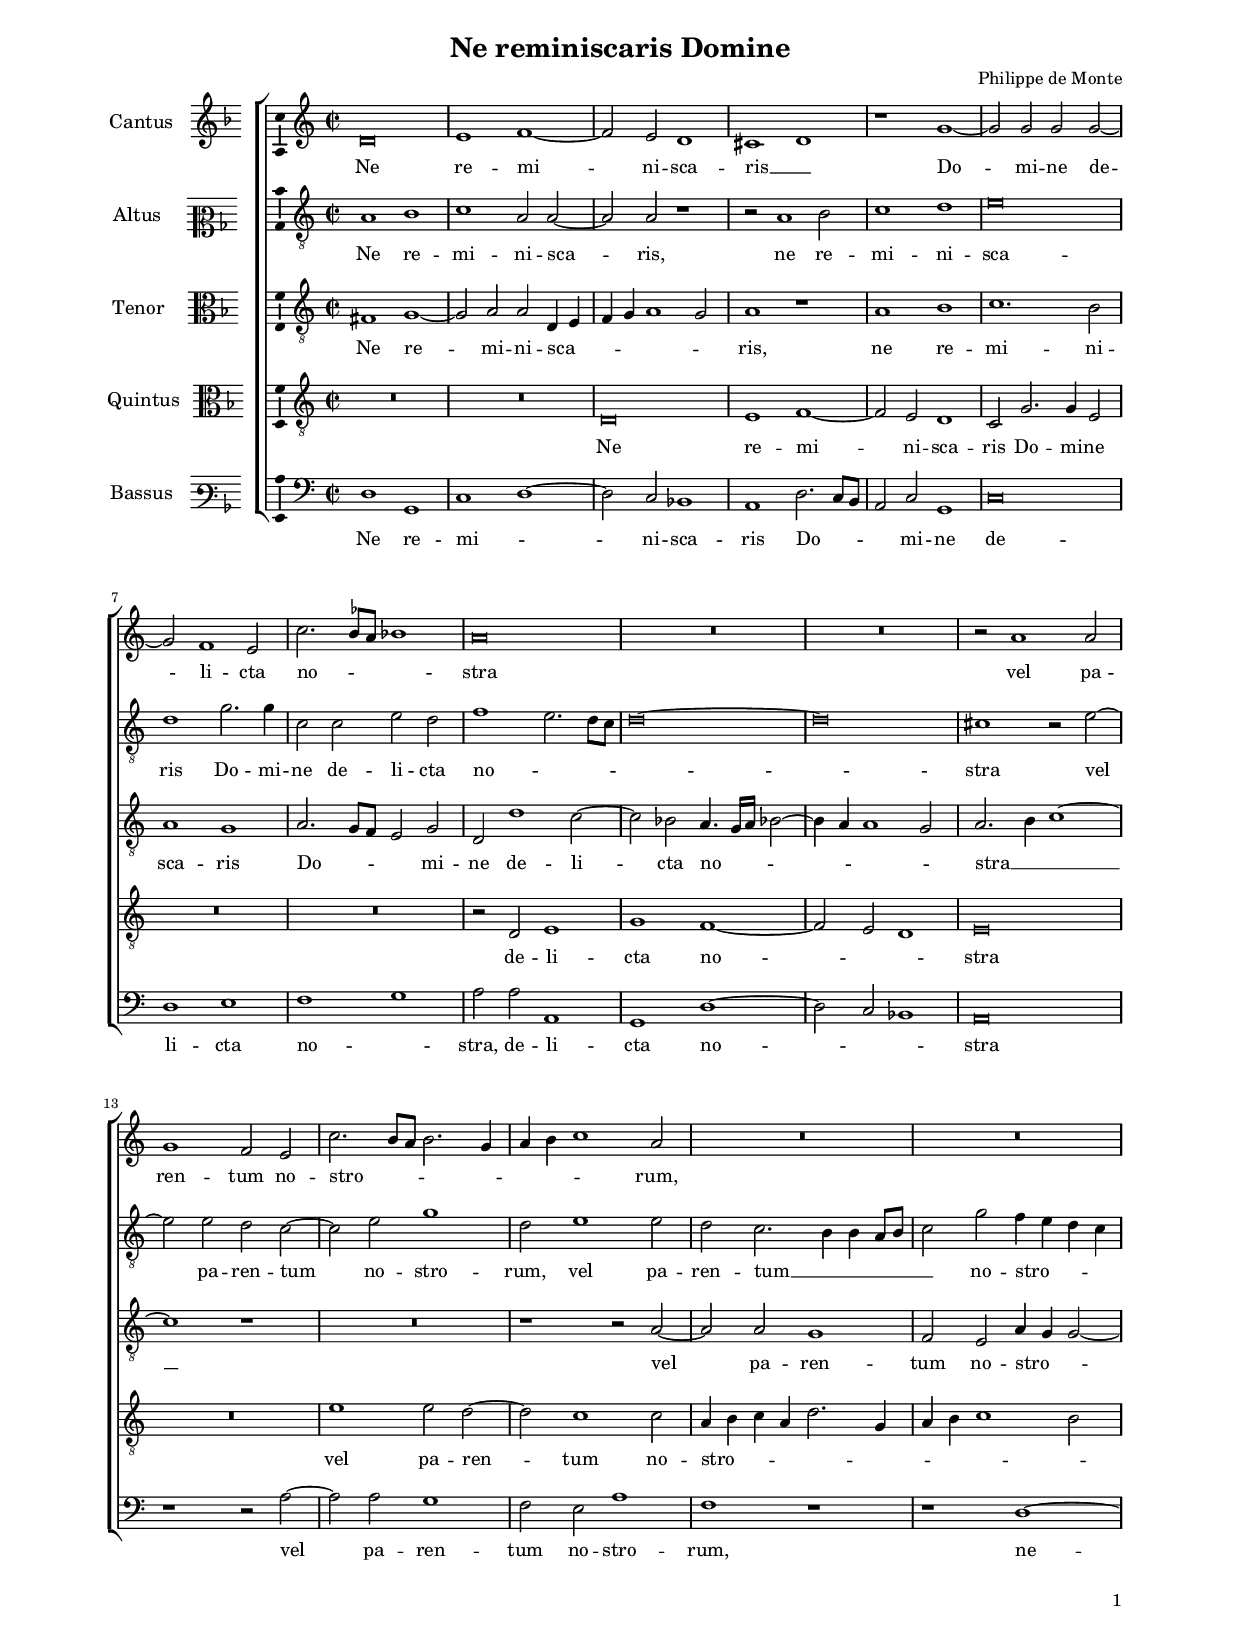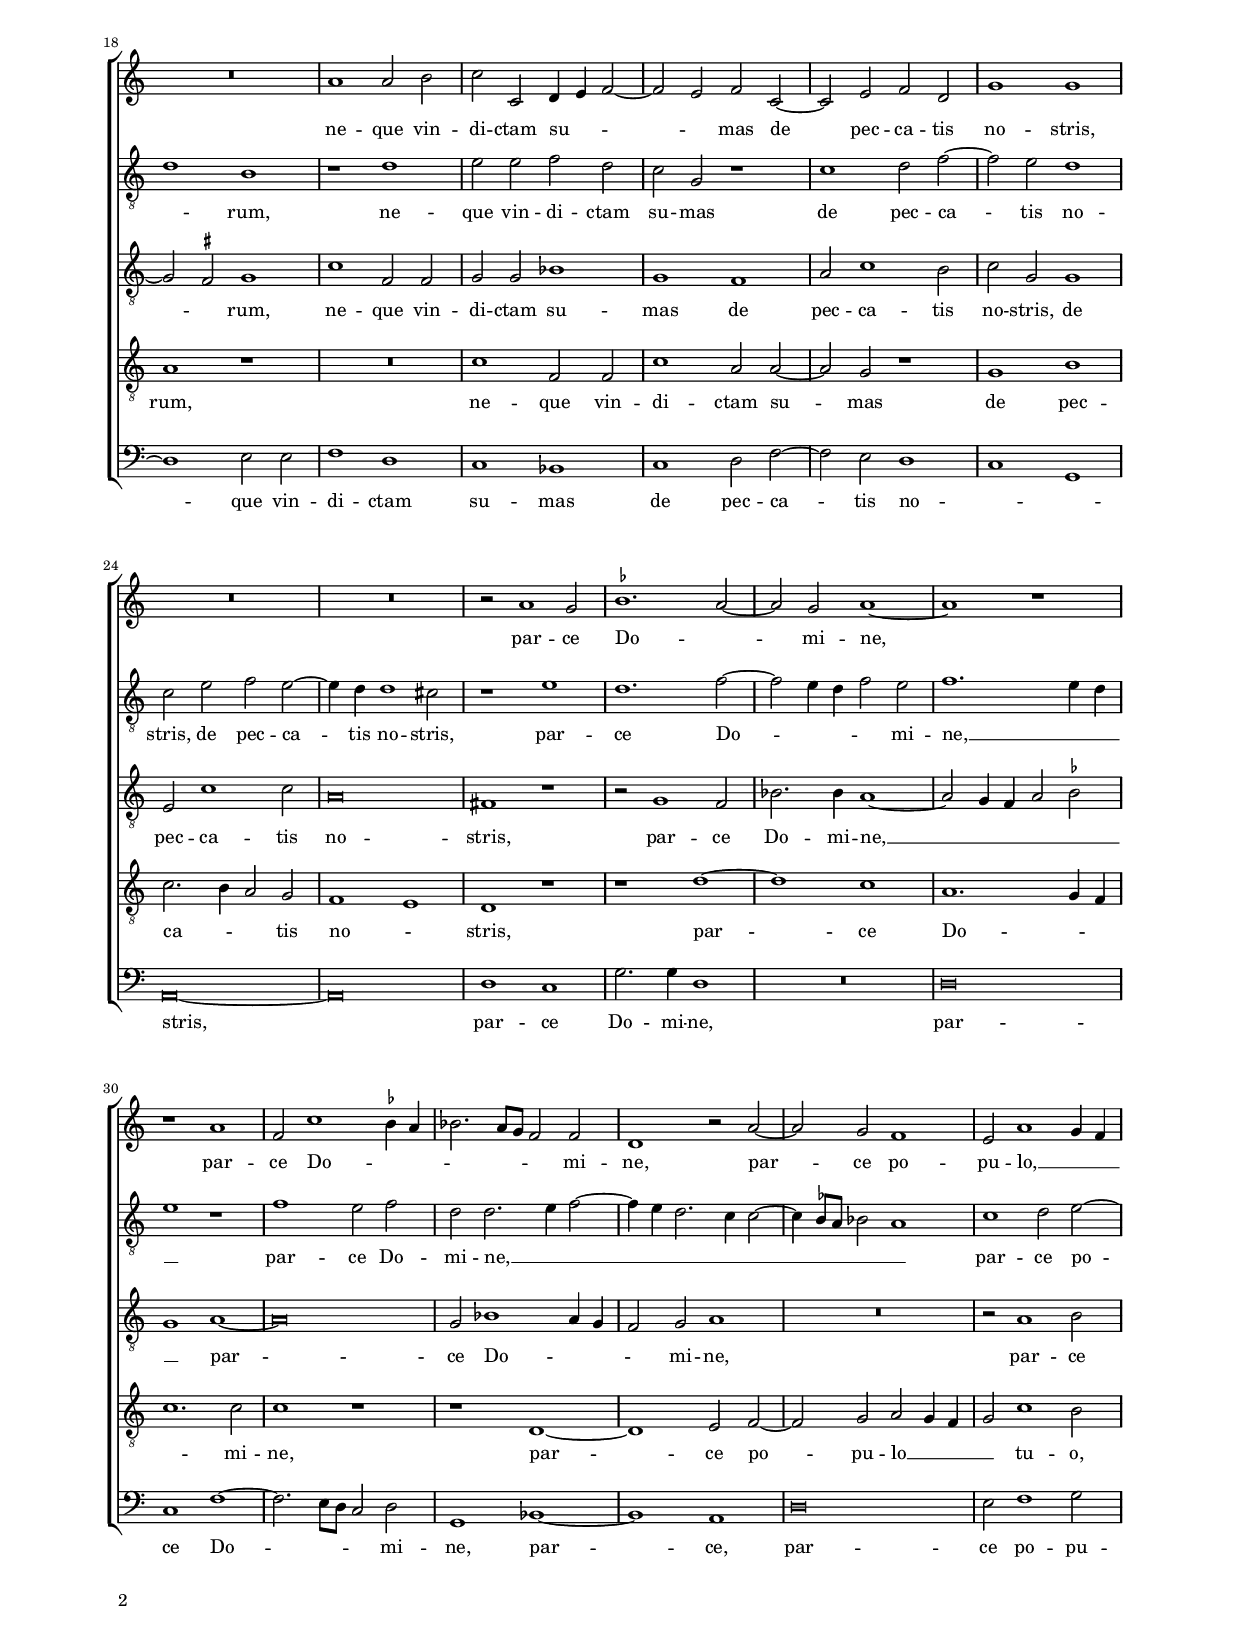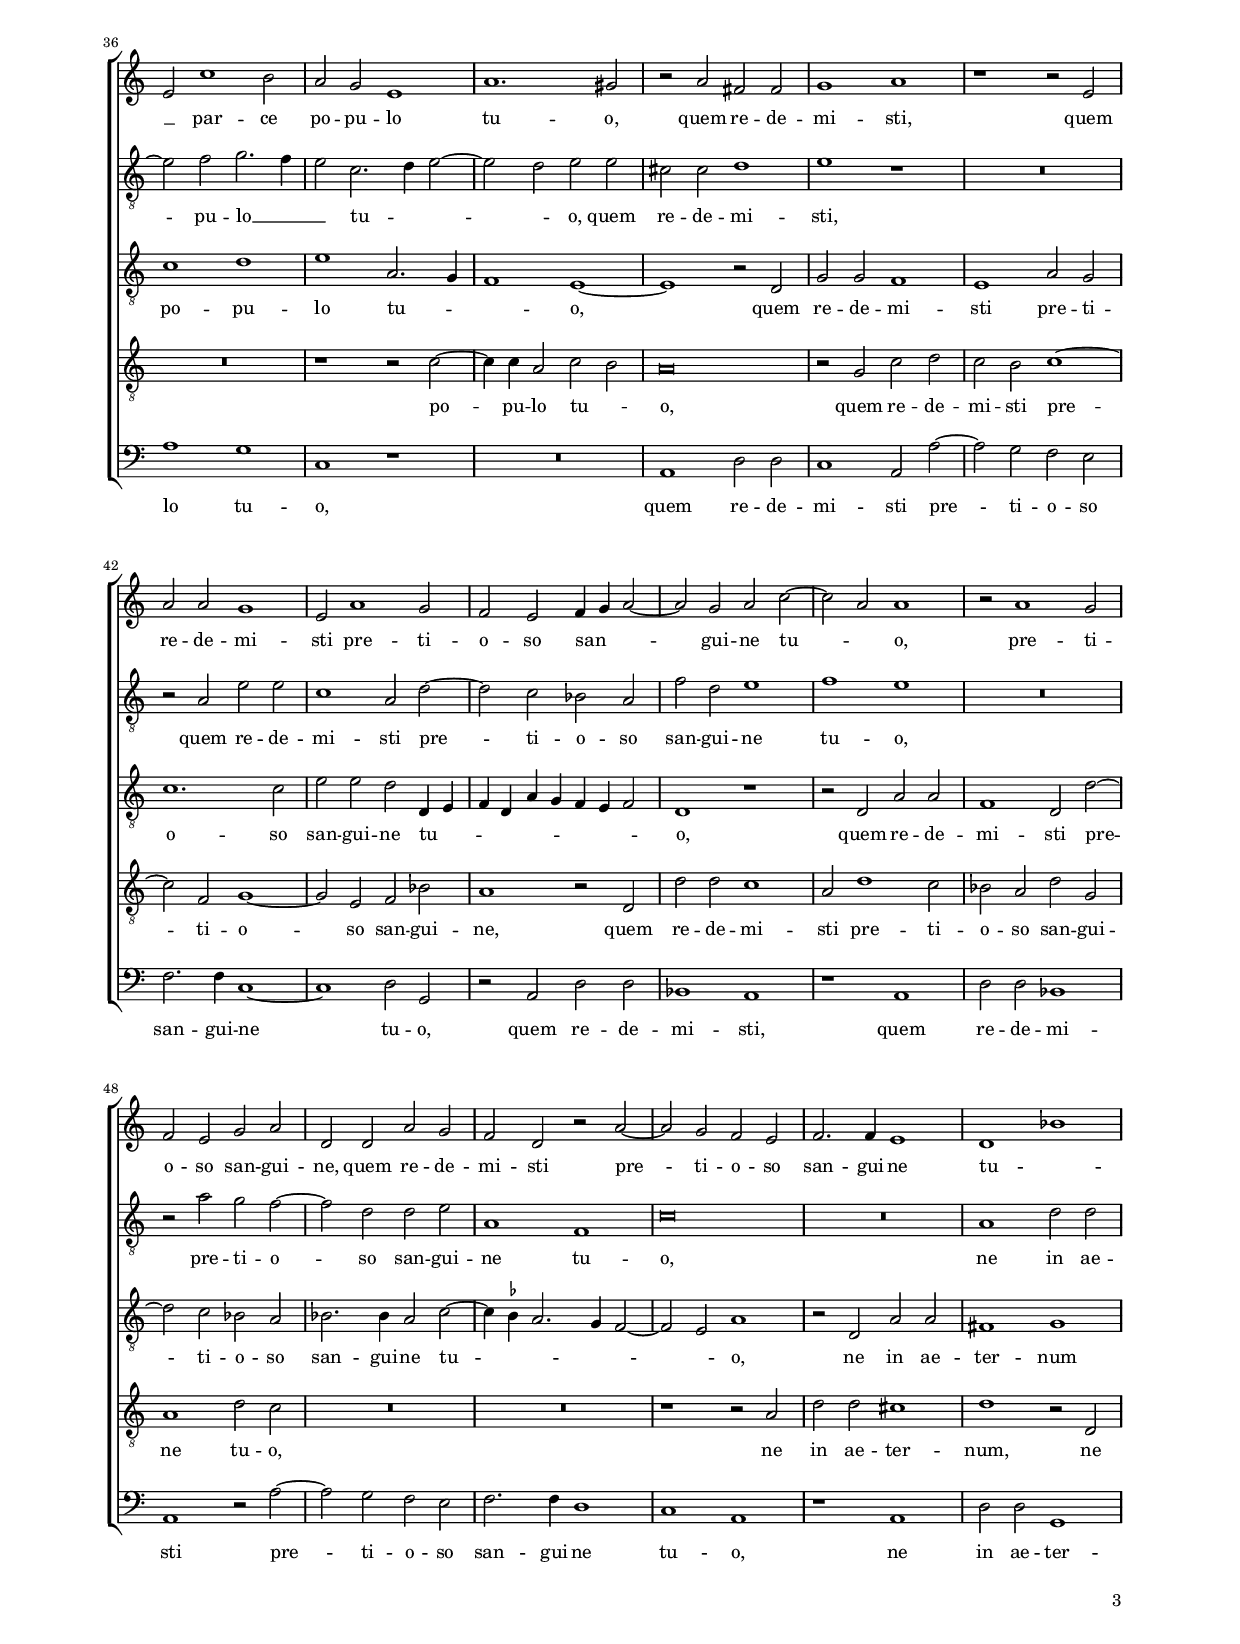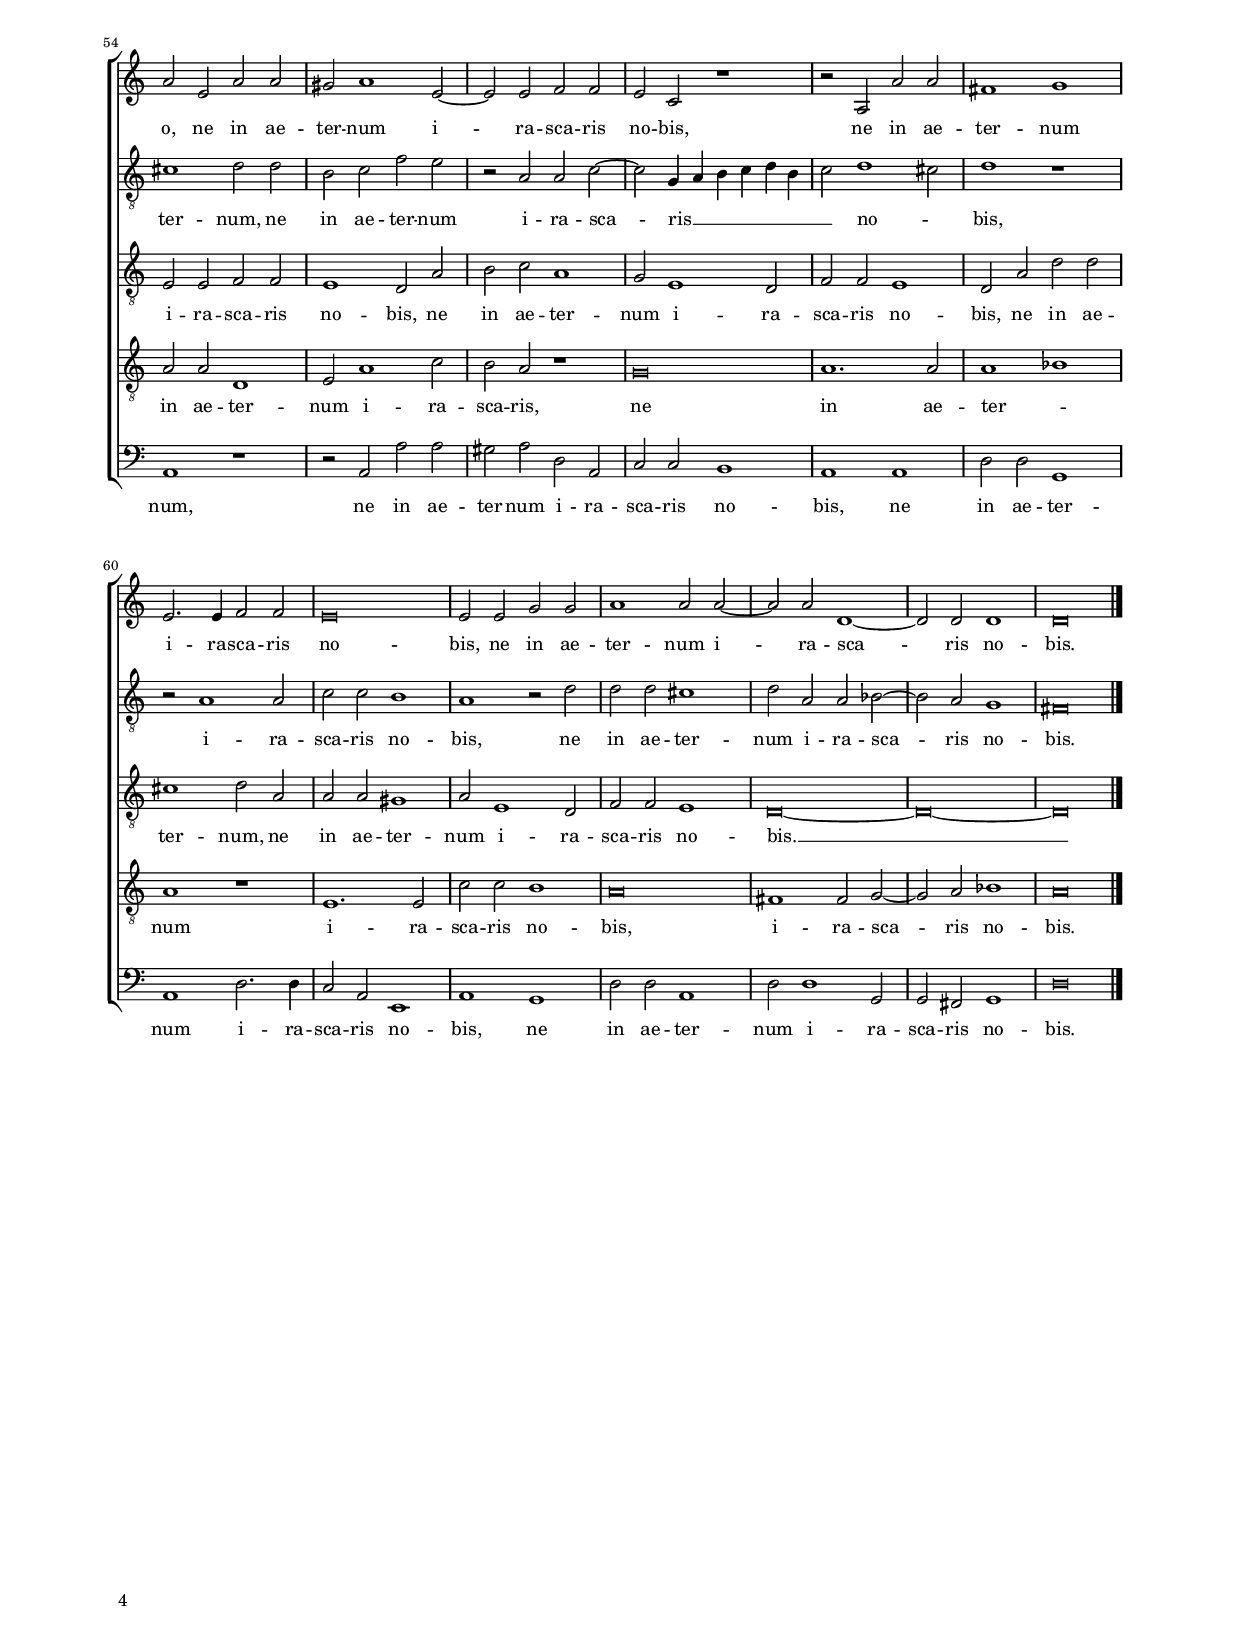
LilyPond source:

\header
{
  title="Ne reminiscaris Domine"
  composer="Philippe de Monte"
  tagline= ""
}

\version "2.22.0"
\language deutsch
#(set-global-staff-size 15)
% #(set-default-paper-size "letter")
#(ly:set-option 'point-and-click #f)




	ficta = { \once \set suggestAccidentals = ##t }

	forget = #(define-music-function (music) (ly:music?) #{
		\accidentalStyle forget
		$music
		\accidentalStyle default
		#})

   
    
\paper
	{
	top-margin = 1.8 \cm
	bottom-margin = 1.2 \cm
	left-margin = 2 \cm
	right-margin = 2 \cm
	ragged-bottom = ##f
	ragged-last-bottom = ##t
	print-page-number = ##f
	system-system-spacing = #'((basic-distance . 17) (minimum-distance . 14) (padding . 7) (strechability . 150))
    oddFooterMarkup=\markup   \fill-line { "" \fromproperty #'page:page-number-string }
    evenFooterMarkup=\markup  \fill-line { \fromproperty #'page:page-number-string "" }
    last-bottom-spacing = #'((basic-distance . 12) (minimum-distance . 7) (padding . 4))
%	systems-per-page = 3
    system-count = 11
%   page-count = 3
%	min-systems-per-page = 3
%	print-all-headers = ##t
%	print-first-page-number = ##t
%	first-page-number = 1
	}

	
global = {
    % \set Staff.autoBeaming = ##f
	\key f \major
	\time 2/2 \set Score.measureLength = #(ly:make-moment 2/1)
    \set Score.tempoHideNote = ##t
    \tempo 2 = 90
    \skip 1*2*66 \bar "|."
	}
    

incipitcantus = \markup { \score {
	{
	\set Staff.instrumentName = \markup { \fontsize #1 "Cantus" }
	\key f \major
	\clef violin
	s4 \bar ""
	}
	\layout  {
	raggedright = ##t
	indent = 1.6 \cm
	line-width = 2.2\cm
	\context { \Staff \remove Time_signature_engraver }
	\override Staff.Clef.Y-extent = #'(0 . 0)
	}} \hspace #1 }

      
incipitaltus = \markup { \score {
	{
	\set Staff.instrumentName = \markup { \fontsize #1 "Altus" }
	\key f \major
	\clef mezzosoprano
	s4 \bar ""
	}
	\layout  {
	raggedright = ##t
	indent = 1.6 \cm
	line-width = 2.2\cm
	\context { \Staff \remove Time_signature_engraver }
	\override Staff.Clef.Y-extent = #'(0 . 0)
	}} \hspace #1 }


incipittenor = \markup { \score {
	{
	\set Staff.instrumentName = \markup { \fontsize #1 "Tenor" }
	\key f \major
	\clef alto
	s4 \bar ""
	}
	\layout  {
	raggedright = ##t
	indent = 1.6 \cm
	line-width = 2.2\cm
	\context { \Staff \remove Time_signature_engraver }
	\override Staff.Clef.Y-extent = #'(0 . 0)
	}} \hspace #1 }
      
      
incipitquintus = \markup { \score {
	{
	\set Staff.instrumentName = \markup { \fontsize #1 "Quintus" }
	\key f \major
	\clef alto
	s4 \bar ""
	}
	\layout  {
	raggedright = ##t
	indent = 1.6 \cm
	line-width = 2.2\cm
	\context { \Staff \remove Time_signature_engraver }
	\override Staff.Clef.Y-extent = #'(0 . 0)
	}} \hspace #1 }
      
      
incipitbassus = \markup { \score {
	{
	\set Staff.instrumentName = \markup { \fontsize #1 "Bassus" }
	\key f \major
	\clef varbaritone
	s4 \bar ""
	}
	\layout  {
	raggedright = ##t
	indent = 1.6 \cm
	line-width = 2.2\cm
	\context { \Staff \remove Time_signature_engraver }
	\override Staff.Clef.Y-extent = #'(0 . 0)
	}} \hspace #1 }


cantus =  \relative c''
	{
	g\breve
	a1 b~
	b2 a g1
	fis1 g
%5
	r1 c~ |
	c2 c c c~ \break \noPageBreak
	c2 b1 a2
	f'2. \ficta es8 d es!1
	d\breve
%10
	R\breve |
	R\breve
	r2 d1 d2 \break \noPageBreak
	c1 b2 a
	f'2. e8 d e2. c4
%15
	d4 e f1 d2 |
	R\breve
	R\breve \pageBreak
	R\breve
	d1 d2 e
%20
	f2 f, g4 a b2~ |
	b2 a b f~
	f2 a b g
	c1 c \break \noPageBreak
	R\breve 
%25
	R\breve |
	r2 d1 c2
	\ficta es1. d2~
	d2 c d1~
	d1 r \break \noPageBreak
%30
	r1 d | 
	b2 f'1 \ficta es4 d
	es2. d8 c b2 b
	g1 r2 d'~
	d2 c b1
%35
	a2 d1 c4 b | \pageBreak
	a2 f'1 e2
	d2 c a1
	d1. cis2
	r2 d h h
%40
	c1 d |
	r1 r2 a \break \noPageBreak
	d2 d c1
	a2 d1 c2
	b2 a b4 c d2~
%45
	d2 c d f~ |
	f2 d d1
	r2 d1 c2 \break \noPageBreak
	b2 a c d
	g,2 g d' c
%50
	b2 g r d'~ |
	d2 c b a
	b2. b4 a1
	g1 es' \pageBreak
	d2 a d d
%55
	cis2 d1 a2~ |
	a2 a b b
	a2 f r1
	r2 d d' d
	h1 c \break
%60
	a2. a4 b2 b |
	a\breve
	a2 a c c
	d1 d2 d~
	d2 d g,1~
%65
	g2 g g1 |
	g\breve |
	}


altus =  \relative c'
	{
	d1 e
	f1 d2 d~
	d2 d r1
	r2 d1 e2
%5
	f1 g |
	a\breve
	g1 c2. c4
	f,2 f a g
	b1 a2. g8 f
%10
	g\breve~ |
	g\breve
	fis1 r2 a~
	a2 a g f~
	f2 a c1
%15
	g2 a1 a2 |
	g2 f2. e4 e d8 e
	f2 c' b4 a g f
	g1 e
	r1 g
%20
	a2 a b g |
	f2 c r1
	f1 g2 b~
	b2 a g1
	f2 a b a~
%25
	a4 g g1 fis2 |
	r1 a
	g1. b2~
	b2 a4 g b2 a
	b1. a4 g
%30
	a1 r |
	b1 a2 b
	g2 g2. a4 b2~
	b4 a g2. f4 f2~
	f4 \ficta es8 d es!2 d1
%35
	f1 g2 a~ |
	a2 b c2. b4
	a2 f2. g4 a2~
	a2 g a a
	fis2 fis g1
%40
	a1 r |
	R\breve
	r2 d, a' a
	f1 d2 g~
	g2 f es d
%45
	b'2 g a1 |
	b1 a
	R\breve
	r2 d c b~
	b2 g g a
%50
	d,1 b |
	f'\breve
	R\breve
	d1 g2 g
	fis1 g2 g
%55
	e2 f b a |
	r2 d, d f~
	f2 c4 d e f g e
	f2 g1 fis2
	g1 r
%60
	r2 d1 d2 |
	f2 f e1
	d1 r2 g
	g2 g fis1
	g2 d d es~
%65
	es2 d c1 |
	h\breve |
	}


tenor =  \relative c'
	{
	h1 c~
	c2 d d g,4 a
	b4 c d1 c2
	d1 r
%5
	d1 e |
	f1. e2
	d1 c
	d2. c8 b a2 c
	g2 g'1 f2~
%10
	f2 es d4. c16 d es!2~ |
	es4 d d1 c2
	d2. e4 f1~
	f1 r
	R\breve
%15
	r1 r2 d~ |
	d2 d c1
	b2 a d4 c c2~
	c2 \ficta h c1
	f1 b,2 b
%20
	c2 c es1 |
	c1 b
	d2 f1 e2
	f2 c c1
	a2 f'1 f2
%25
	d\breve |
	h1 r
	r2 c1 b2
	es2. es4 d1~
	d2 c4 b d2 \ficta es
%30
	c1 d~ |
	d\breve
	c2 es1 d4 c
	b2 c d1
	R\breve
%35
	r2 d1 e2 |
	f1 g
	a1 d,2. c4
	b1 a~
	a1 r2 g
%40
	c2 c b1 |
	a1 d2 c
	f1. f2
	a2 a g g,4 a
	b4 g d' c b a b2
%45
	g1 r |
	r2 g d' d
	b1 g2 g'~
	g2 f es d
	es2. es4 d2 f~
%50
	f4 \ficta es d2. c4 b2~ |
	b2 a d1
	r2 g, d' d
	h1 c
	a2 a b b
%55
	a1 g2 d' |
	e2 f d1
	c2 a1 g2
	b2 b a1
	g2 d' g g
%60
	fis1 g2 d |
	d2 d cis1
	d2 a1 g2
	b2 b a1
	g\breve~
%65
	g\breve~ |
	g\breve |
	}


quintus  =  \relative c'
	{
	R\breve
	R\breve
	g\breve
	a1 b~
%5
	b2 a g1 |
	f2 c'2. c4 a2
	R\breve
	R\breve
	r2 g a1
%10
	c1 b~ |
	b2 a g1
	a\breve
	R\breve
	a'1 a2 g~
%15
	g2 f1 f2 |
	d4 e f d g2. c,4
	d4 e f1 e2
	d1 r
	R\breve
%20
	f1 b,2 b |
	f'1 d2 d~
	d2 c r1
	c1 e
	f2. e4 d2 c
%25
	b1 a |
	g1 r
	r1 g'~
	g1 f
	d1. c4 b
%30
	f'1. f2 |
	f1 r
	r1 g,~
	g1 a2 b~
	b2 c d c4 b
%35
	c2 f1 e2 |
	R\breve
	r1 r2 f~
	f4 f d2 f e
	d\breve
%40
	r2 c f g |
	f2 e f1~
	f2 b, c1~
	c2 a b es
	d1 r2 g,
%45
	g'2 g f1 |
	d2 g1 f2
	es2 d g c,
	d1 g2 f
	R\breve
%50
	R\breve |
	r1 r2 d
	g2 g fis1
	g1 r2 g,
	d'2 d g,1
%55
	a2 d1 f2 |
	e2 d r1
	c\breve
	d1. d2
	d1 es
%60
	d1 r |
	a1. a2
	f'2 f e1
	d\breve
	h1 h2 c~
%65
	c2 d es1 |
	d\breve |
	}


bassus  =  \relative c
	{
	g'1 c,
	f1 g~
	g2 f es1
	d1 g2. f8 e
%5
	d2 f c1 |
	f\breve
	g1 a
	b1 c
	d2 d d,1
%10
	c1 g'~ |
	g2 f es1
	d\breve
	r1 r2 d'~
	d2 d c1
%15
	b2 a d1 |
	b1 r
	r1 g~
	g1 a2 a
	b1 g
%20
	f1 es |
	f1 g2 b~
	b2 a g1
	f1 c
	d\breve~
%25
	d\breve |
	g1 f
	c'2. c4 g1
	R\breve
	g\breve
%30
	f1 b~ |
	b2. a8 g f2 g
	c,1 es~
	es1 d
	g\breve
%35
	a2 b1 c2 |
	d1 c
	f,1 r
	R\breve
	d1 g2 g
%40
	f1 d2 d'~ |
	d2 c b a
	b2. b4 f1~
	f1 g2 c,
	r2 d g g
%45
	es1 d |
	r1 d
	g2 g es1
	d1 r2 d'~
	d2 c b a
%50
	b2. b4 g1 |
	f1 d
	r1 d
	g2 g c,1
	d1 r
%55
	r2 d d' d |
	cis2 d g, d
	f2 f e1
	d1 d
	g2 g c,1
%60
	d1 g2. g4 |
	f2 d a1
	d1 c
	g'2 g d1
	g2 g1 c,2
%65
	c2 h c1 |
	g'\breve |
	}


lyricscantus = \lyricmode {
	Ne re -- mi -- ni -- sca -- ris __ _ Do -- mi -- ne de -- li -- cta no -- _ _ _ stra
    vel pa -- ren -- tum no -- stro -- _ _ _ _ _ _ _ rum,
    ne -- que vin -- di -- ctam su -- _ _ _ mas de pec -- ca -- tis no -- stris,
    par -- ce Do -- _ mi -- ne,
    par -- ce Do -- _ _ _ _ _ _ mi -- ne,
    par -- ce po -- pu -- lo, __ _ _ _
    par -- ce po -- pu -- lo tu -- o,
    quem re -- de -- mi -- sti,
    quem re -- de -- mi -- sti
    pre -- ti -- o -- so san -- _ _ gui -- ne tu -- _ o,
    pre -- ti -- o -- so san -- gui -- ne,
    quem re -- de -- mi -- sti pre -- ti -- o -- so san -- gui -- ne tu -- _ o,
    ne in ae -- ter -- num i -- ra -- sca -- ris no -- bis,
    ne in ae -- ter -- num i -- ra -- sca -- ris no -- bis,
    ne in ae -- ter -- num i -- ra -- sca -- ris no -- bis.
	}


lyricsaltus = \lyricmode {
	Ne re -- mi -- ni -- sca -- ris,
    ne re -- mi -- ni -- sca -- ris Do -- mi -- ne de -- li -- cta no -- _ _ _ _ stra
    vel pa -- ren -- tum no -- stro -- rum,
    vel pa -- ren -- tum __ _ _ _ _ _ no -- stro -- _ _ _ _ rum,
    ne -- que vin -- di -- ctam su -- mas de pec -- ca -- tis no -- stris,
    de pec -- ca -- tis no -- stris,
    par -- ce Do -- _ _ _ mi -- ne, __ _ _ _
    par -- ce Do -- mi -- ne, __ _ _ _ _ _ _ _ _ _ _
    par -- ce po -- pu -- lo __ _ _ tu -- _ _ _ o,
    quem re -- de -- mi -- sti,
    quem re -- de -- mi -- sti
    pre -- ti -- o -- so san -- gui -- ne tu -- o,
    pre -- ti -- o -- so san -- gui -- ne tu -- o,
    ne in ae -- ter -- num,
    ne in ae -- ter -- num i -- ra -- sca -- ris __ _ _ _ _ _ _ no -- _ bis,
    i -- ra -- sca -- ris no -- bis,
    ne in ae -- ter -- num i -- ra -- sca -- ris no -- bis.
	}


lyricstenor = \lyricmode {
	Ne re -- mi -- ni -- sca -- _ _ _ _ _ ris,
    ne re -- mi -- ni -- sca -- ris Do -- _ _ _ mi -- ne de -- li -- cta no -- _ _ _ _ _ _ stra __ _ _
    vel pa -- ren -- tum no -- stro -- _ _ _ rum,
    ne -- que vin -- di -- ctam su -- mas de pec -- ca -- tis no -- stris,
    de pec -- ca -- tis no -- stris,
    par -- ce Do -- mi -- ne, __ _ _ _ _ _ 
    par -- ce Do -- _ _ _ mi -- ne,
    par -- ce po -- pu -- lo tu -- _ _ o,
    quem re -- de -- mi -- sti
    pre -- ti -- o -- so san -- gui -- ne tu -- _ _ _ _ _ _ _ _ o,
    quem re -- de -- mi -- sti pre -- ti -- o -- so san -- gui -- ne tu -- _ _ _ _ _ o,
    ne in ae -- ter -- num i -- ra -- sca -- ris no -- bis,
    ne in ae -- ter -- num i -- ra -- sca -- ris no -- bis,
    ne in ae -- ter -- num,
    ne in ae -- ter -- num i -- ra -- sca -- ris no -- bis. __
	}


lyricsquintus = \lyricmode {
	Ne re -- mi -- ni -- sca -- ris Do -- mi -- ne de -- li -- cta no -- _ _ stra
    vel pa -- ren -- tum no -- stro -- _ _ _ _ _ _ _ _ _ rum,
    ne -- que vin -- di -- ctam su -- mas de pec -- ca -- _ _ tis no -- _ stris,
    par -- ce Do -- _ _ _ mi -- ne,
    par -- ce po -- pu -- lo __ _ _ _ tu -- o,
    po -- pu -- lo tu -- _ o,
    quem re -- de -- mi -- sti
    pre -- ti -- o -- so san -- gui -- ne,
    quem re -- de -- mi -- sti pre -- ti -- o -- so san -- gui -- ne tu -- o,
    ne in ae -- ter -- num,
    ne in ae -- ter -- num i -- ra -- sca -- ris,
    ne in ae -- ter -- _ num i -- ra -- sca -- ris no -- bis,
    i -- ra -- sca -- ris no -- bis.
	}


lyricsbassus = \lyricmode {
	Ne re -- mi -- _ ni -- sca -- ris Do -- _ _ _ mi -- ne de -- li -- cta no -- _ stra,
    de -- li -- cta no -- _ _ stra
    vel pa -- ren -- tum no -- stro -- rum,
    ne -- que vin -- di -- ctam su -- mas de pec -- ca -- tis no -- _ _ stris,
    par -- ce Do -- mi -- ne,
    par -- ce Do -- _ _ _ mi -- ne,
    par -- ce,
    par -- ce po -- pu -- lo tu -- o,
    quem re -- de -- mi -- sti
    pre -- ti -- o -- so san -- gui -- ne tu -- o,
    quem re -- de -- mi -- sti,
    quem re -- de -- mi -- sti pre -- ti -- o -- so san -- gui -- ne tu -- o,
    ne in ae -- ter -- num,
    ne in ae -- ter -- num i -- ra -- sca -- ris no -- bis,
    ne in ae -- ter -- num i -- ra -- sca -- ris no -- bis,
    ne in ae -- ter -- num i -- ra -- sca -- ris no -- bis.
	}


\score
{  
    \transpose f c {
	\new ChoirStaff \with { \override StaffGrouper.staff-staff-spacing.basic-distance = #12 }
	<<

	\new Staff << \global
	\new Voice="v1" {
		\set Staff.instrumentName=\incipitcantus
%		\set Staff.instrumentName= "S"
		\set Staff.midiInstrument = "reed organ"
		\clef violin
		\cantus }
	\new Lyrics \lyricsto "v1" {\lyricscantus }
	>>


	\new Staff << \global
	\new Voice="v2" {
		\set Staff.instrumentName=\incipitaltus
%		\set Staff.instrumentName= "A"
		\set Staff.midiInstrument = "reed organ"
		\clef "G_8"
		\altus}
	\new Lyrics \lyricsto "v2" {\lyricsaltus }
	>>


	\new Staff << \global
	\new Voice="v3" {
		\set Staff.instrumentName=\incipittenor
%		\set Staff.instrumentName= "T"
		\set Staff.midiInstrument = "reed organ"
		\clef "G_8"
		\tenor }
	\new Lyrics \lyricsto "v3" {\lyricstenor }
	>>


	\new Staff << \global
	\new Voice="v5" {
		\set Staff.instrumentName=\incipitquintus
%		\set Staff.instrumentName= "Q"
		\set Staff.midiInstrument = "reed organ"
		\clef "G_8"
		\quintus}
	\new Lyrics \lyricsto "v5" {\lyricsquintus }
	>>


	\new Staff << \global
	\new Voice="v4" {
		\set Staff.instrumentName=\incipitbassus
%		\set Staff.instrumentName= "B"
		\set Staff.midiInstrument = "reed organ"
		\clef bass 
		\bassus }
	\new Lyrics \lyricsto "v4" {\lyricsbassus}
	>>

	>>
	} % transpose

	\layout
	{
	indent = 2.5\cm
	\context { \Lyrics \override VerticalAxisGroup.nonstaff-relatedstaff-spacing.padding = #1.4 }
%	\context { \Lyrics \override LyricText.font-size = #1 }
	\context { \Staff \override TimeSignature.break-visibility = #end-of-line-invisible }
	\context { \Staff \consists "Ambitus_engraver" }
	\context { \Score \override BarNumber.padding = #2 }
	\context { \Voice \override NoteHead.style = #'baroque }
	}

\midi
	{
    	
	}

}


% EOF
